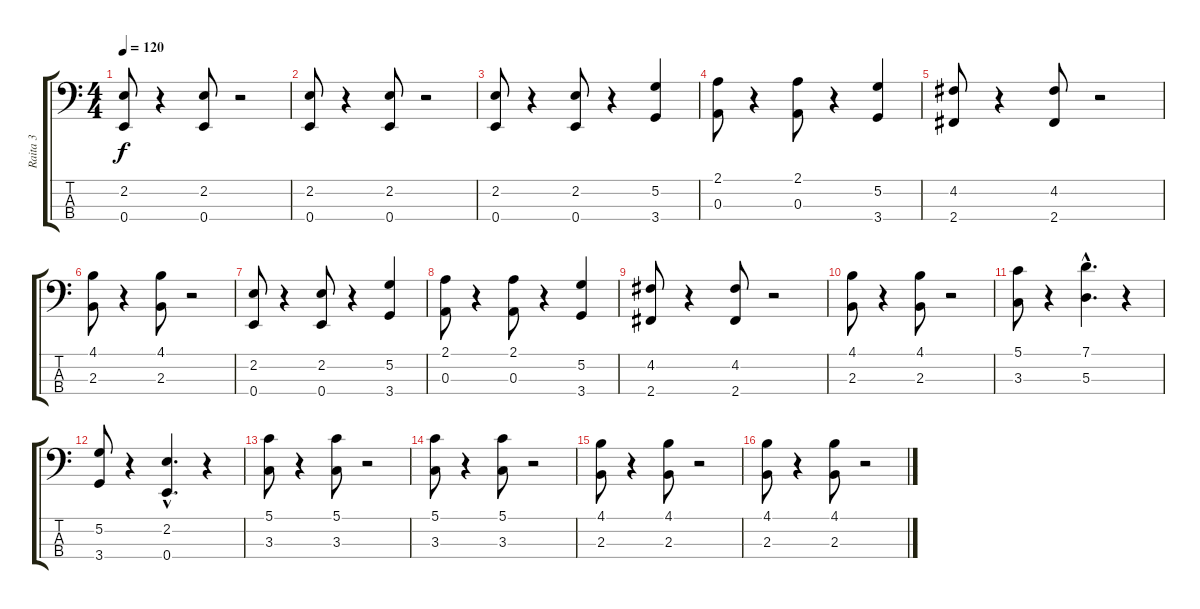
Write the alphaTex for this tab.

\track ("Raita 3" "Raita 3") {instrument electricbasspick}
\staff {score tabs}
\tuning (G2 D2 A1 E1) {hide}
\ts (4 4)
\tempo 120
\clef f4
\ks c
(2.2 0.4).8{dy f} r.4 (2.2 0.4).8 r.2 |
(2.2 0.4).8 r.4 (2.2 0.4).8 r.2 |
(2.2 0.4).8 r.4 (2.2 0.4).8 r.4 (5.2 3.4).4 |
(2.1 0.3).8 r.4 (2.1 0.3).8 r.4 (5.2 3.4).4 |
(4.2 2.4).8 r.4 (4.2 2.4).8 r.2 |
(4.1 2.3).8 r.4 (4.1 2.3).8 r.2 |
(2.2 0.4).8 r.4 (2.2 0.4).8 r.4 (5.2 3.4).4 |
(2.1 0.3).8 r.4 (2.1 0.3).8 r.4 (5.2 3.4).4 |
(4.2 2.4).8 r.4 (4.2 2.4).8 r.2 |
(4.1 2.3).8 r.4 (4.1 2.3).8 r.2 |
(5.1 3.3).8 r.4 (7.1{hac} 5.3{hac}).4{d} r.4 |
(5.2 3.4).8 r.4 (2.2{hac} 0.4{hac}).4{d} r.4 |
(5.1 3.3).8 r.4 (5.1 3.3).8 r.2 |
(5.1 3.3).8 r.4 (5.1 3.3).8 r.2 |
(4.1 2.3).8 r.4 (4.1 2.3).8 r.2 |
(4.1 2.3).8 r.4 (4.1 2.3).8 r.2
